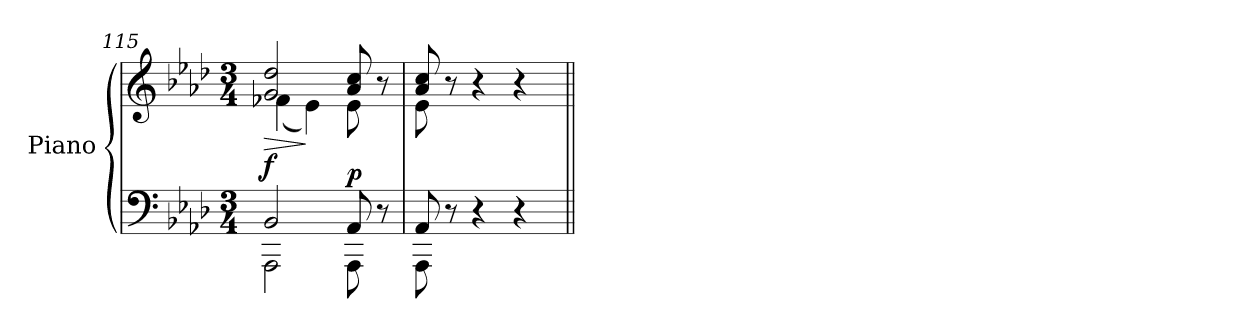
**kern	**kern	**dynam
*part1	*part1	*part1
*staff2	*staff1	*staff1/2
*I"Piano	*	*
*I'Pno	*	*
*clefF4	*clefG2	*
*k[b-e-a-d-]	*k[b-e-a-d-]	*
*M3/4	*M3/4	*
=115	=115	=115
*^	*	*
!	!	!	!LO:HP:b
*	*	*^	*
!	!	!	!	!LO:DY:n=1:a=2
2BB-/	2AAA-\	2g/ 2dd-/	(4f-X\	> f
.	.	.	4e-\)	]
!	!	!	!	!LO:DY:n=2:a=2
8AA-/	8AAA-\	8a-/ 8cc/	8e-\	p
8r	8ryy	8r	8ryy	.
=116	=116	=116	=116	=116
8AA-/	8AAA-\	8a-/ 8cc/	8e-\	.
8r	2ryy	8r	2ryy	.
4r	.	4r	.	.
4r	.	4r	.	.
.	8ryy	.	8ryy	.
*v	*v	*	*	*
*	*v	*v	*
=||	=||	=||
*-	*-	*-
